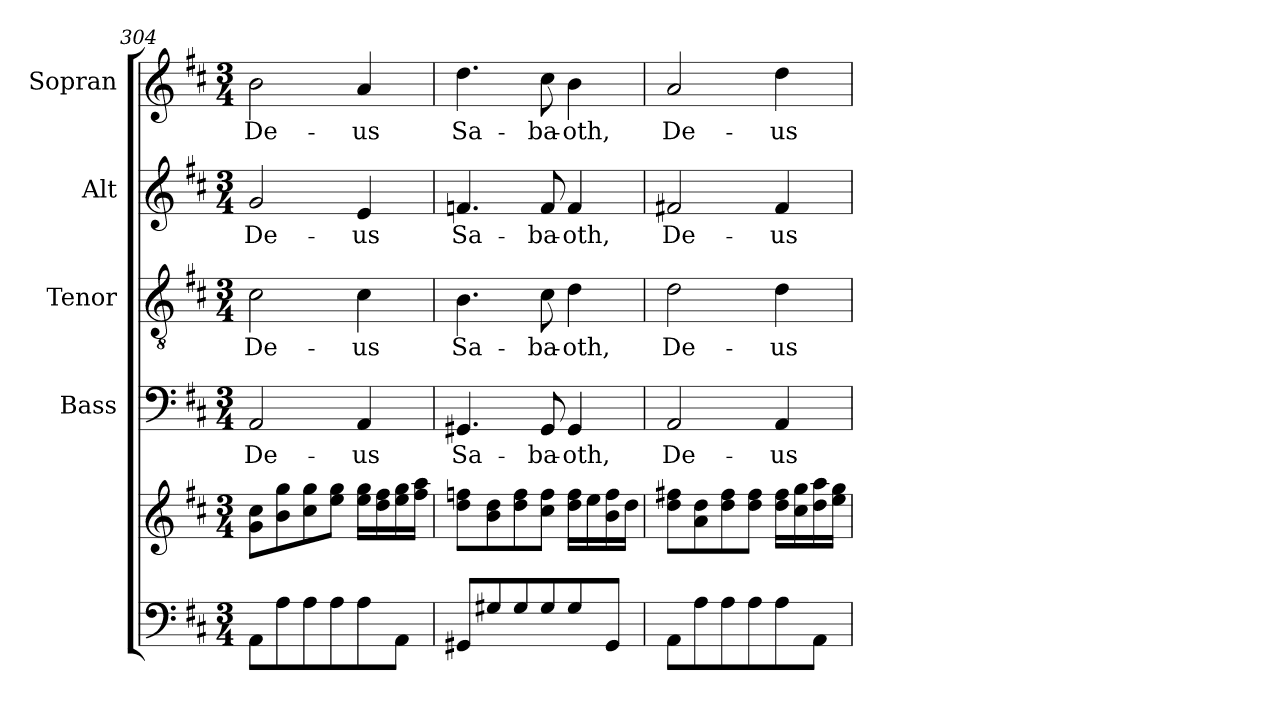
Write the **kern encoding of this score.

**kern	**kern	**kern	**text	**kern	**text	**kern	**text	**kern	**text
*part5	*part5	*part4	*part4	*part3	*part3	*part2	*part2	*part1	*part1
*staff6	*staff5	*staff4	*staff4	*staff3	*staff3	*staff2	*staff2	*staff1	*staff1
*	*	*I"Bass	*	*I"Tenor	*	*I"Alt	*	*I"Sopran	*
*	*	*I'B.	*	*I'T.	*	*I'A.	*	*I'S.	*
*clefF4	*clefG2	*clefF4	*	*clefGv2	*	*clefG2	*	*clefG2	*
*k[f#c#]	*k[f#c#]	*k[f#c#]	*	*k[f#c#]	*	*k[f#c#]	*	*k[f#c#]	*
*D:	*D:	*D:	*	*D:	*	*D:	*	*D:	*
*M3/4	*M3/4	*M3/4	*	*M3/4	*	*M3/4	*	*M3/4	*
=304	=304	=304	=304	=304	=304	=304	=304	=304	=304
!	!	!	!LO:LY:b	!	!LO:LY:b	!	!LO:LY:b	!	!LO:LY:b
8AA\L	8g\ 8cc#\L	2AA/	De-	2c#\	De-	2g/	De-	2b\	De-
8A\	8b\ 8gg\	.	.	.	.	.	.	.	.
8A\	8cc#\ 8gg\	.	.	.	.	.	.	.	.
8A\	8ee\ 8gg\J	.	.	.	.	.	.	.	.
!	!	!	!LO:LY:b	!	!LO:LY:b	!	!LO:LY:b	!	!LO:LY:b
8A\	16ee\ 16gg\LL	4AA/	-us	4c#\	-us	4e/	-us	4a/	-us
.	16dd\ 16ff#\	.	.	.	.	.	.	.	.
8AA\J	16ee\ 16gg\	.	.	.	.	.	.	.	.
.	16ff#\ 16aa\JJ	.	.	.	.	.	.	.	.
=305	=305	=305	=305	=305	=305	=305	=305	=305	=305
!	!	!	!LO:LY:b	!	!LO:LY:b	!	!LO:LY:b	!	!LO:LY:b
8GG#X/L	8dd\ 8ffn\L	4.GG#X/	Sa-	4.B\	Sa-	4.fn/	Sa-	4.dd\	Sa-
8G#X/	8b\ 8dd\	.	.	.	.	.	.	.	.
8G#/	8dd\ 8ff\	.	.	.	.	.	.	.	.
!	!	!	!LO:LY:b	!	!LO:LY:b	!	!LO:LY:b	!	!LO:LY:b
8G#/	8cc#\ 8ff\J	8GG#/	-ba-	8c#\	-ba-	8f/	-ba-	8cc#\	-ba-
!	!	!	!LO:LY:b	!	!LO:LY:b	!	!LO:LY:b	!	!LO:LY:b
8G#/	16dd\ 16ff\LL	4GG#/	-oth,	4d\	-oth,	4f/	-oth,	4b\	-oth,
.	16ee\	.	.	.	.	.	.	.	.
8GG#/J	16b\ 16ff\	.	.	.	.	.	.	.	.
.	16dd\JJ	.	.	.	.	.	.	.	.
=306	=306	=306	=306	=306	=306	=306	=306	=306	=306
!	!	!	!LO:LY:b	!	!LO:LY:b	!	!LO:LY:b	!	!LO:LY:b
8AA\L	8dd\ 8ff#X\L	2AA/	De-	2d\	De-	2f#X/	De-	2a/	De-
8A\	8a\ 8dd\	.	.	.	.	.	.	.	.
8A\	8dd\ 8ff#\	.	.	.	.	.	.	.	.
8A\	8dd\ 8ff#\J	.	.	.	.	.	.	.	.
!	!	!	!LO:LY:b	!	!LO:LY:b	!	!LO:LY:b	!	!LO:LY:b
8A\	16dd\ 16ff#\LL	4AA/	-us	4d\	-us	4f#/	-us	4dd\	-us
.	16cc#\ 16gg\	.	.	.	.	.	.	.	.
8AA\J	16dd\ 16aa\	.	.	.	.	.	.	.	.
.	16ee\ 16gg\JJ	.	.	.	.	.	.	.	.
=	=	=	=	=	=	=	=	=	=
*-	*-	*-	*-	*-	*-	*-	*-	*-	*-
